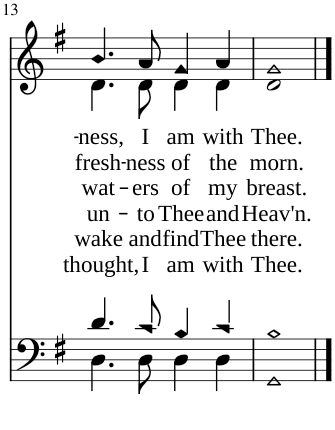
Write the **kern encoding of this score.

**kern	**kern	**text	**text	**text	**text	**text	**text
*part2	*part1	*part1	*part1	*part1	*part1	*part1	*part1
*staff2	*staff1	*staff1	*staff1	*staff1	*staff1	*staff1	*staff1
*I"Bass	*I"Soprano	*	*	*	*	*	*
!!LO:PB:g=z
*clefF4	*clefG2	*	*	*	*	*	*
*k[f#]	*k[f#]	*	*	*	*	*	*
*M2/2	*M2/2	*	*	*	*	*	*
=13	=13	=13	=13	=13	=13	=13	=13
*^	*^	*	*	*	*	*	*
!	!	!	!	!LO:LY:b	!LO:LY:b	!LO:LY:b	!LO:LY:b	!LO:LY:b	!LO:LY:b
4.d/	4.D\	4.b/	4.d\	-ness,	fresh-	wat-	un-	wake	thought,
!	!	!	!	!LO:LY:b	!LO:LY:b	!LO:LY:b	!LO:LY:b	!LO:LY:b	!LO:LY:b
8c/	8D\	8a/	8d\	I	-ness	-ers	-to	and	I
!	!	!	!	!LO:LY:b	!LO:LY:b	!LO:LY:b	!LO:LY:b	!LO:LY:b	!LO:LY:b
4B/	4D\	4g/	4d\	am	of	of	Thee	find	am
!	!	!	!	!LO:LY:b	!LO:LY:b	!LO:LY:b	!LO:LY:b	!LO:LY:b	!LO:LY:b
4c/	4D\	4a/	4d\	with	the	my	and	Thee	with
=14	=14	=14	=14	=14	=14	=14	=14	=14	=14
!	!	!	!	!LO:LY:b	!LO:LY:b	!LO:LY:b	!LO:LY:b	!LO:LY:b	!LO:LY:b
1B	1GG	1g	1d	Thee.	morn.	breast.	Heav'n.	there.	Thee.
*v	*v	*	*	*	*	*	*	*	*
*	*v	*v	*	*	*	*	*	*
==	==	==	==	==	==	==	==
*-	*-	*-	*-	*-	*-	*-	*-
